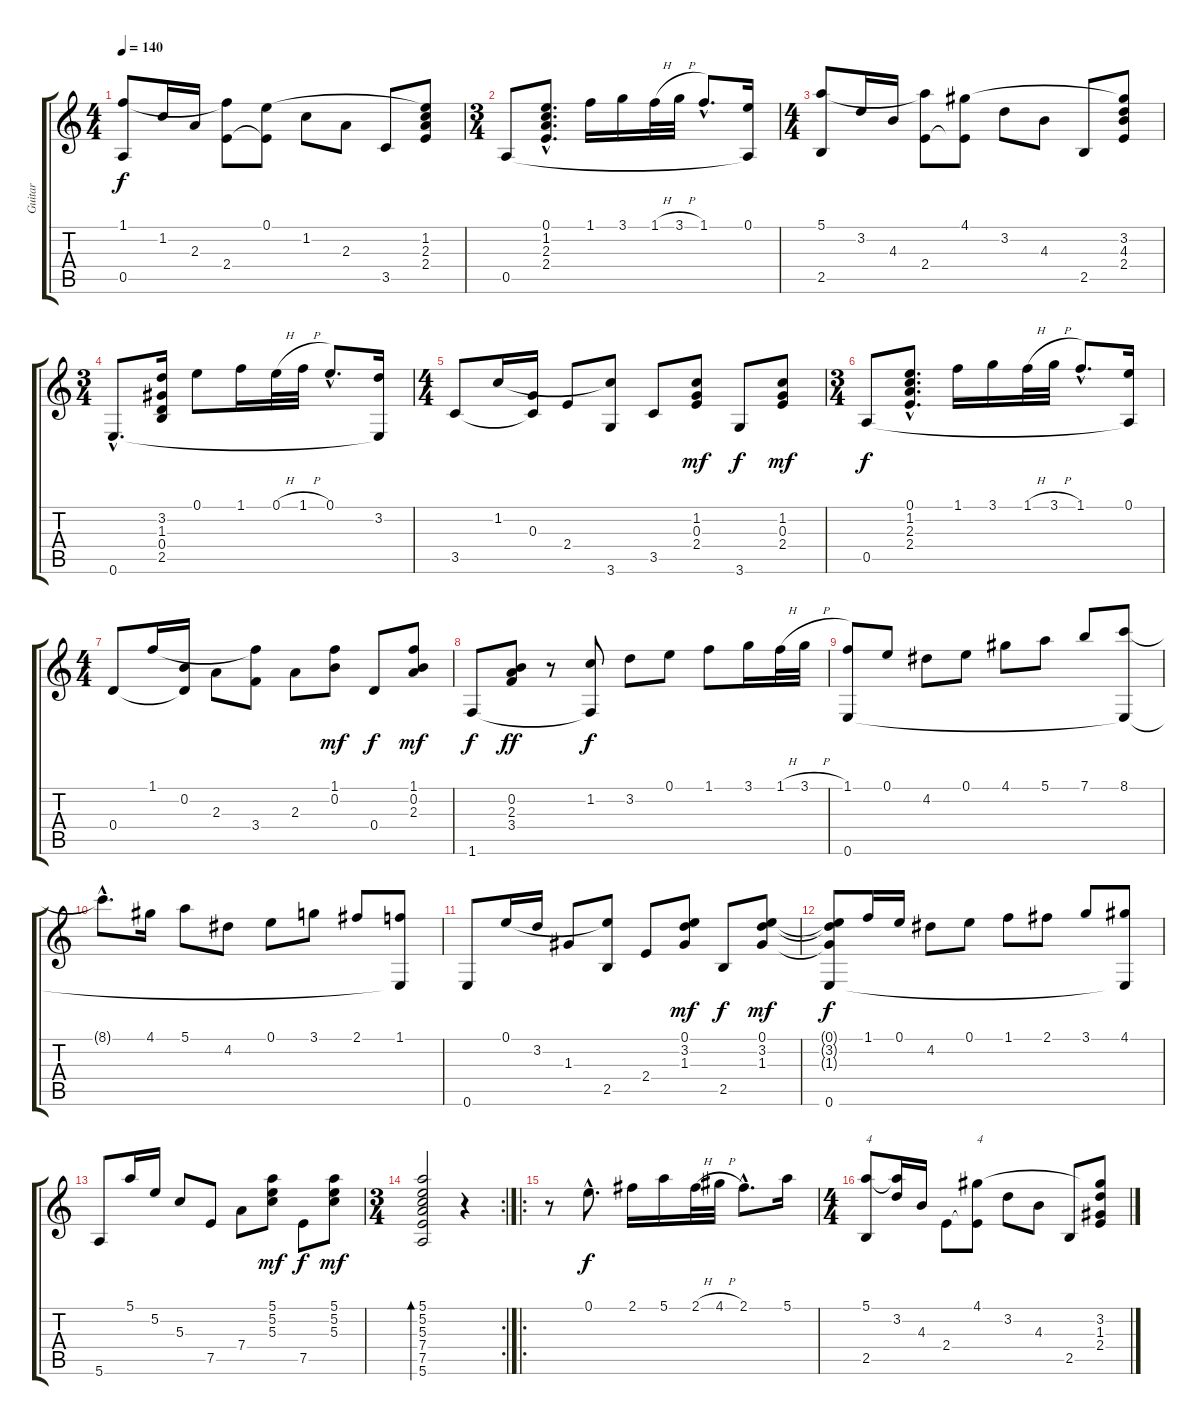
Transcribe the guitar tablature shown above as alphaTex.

\track ("Guitar" "Guitar") {instrument acousticguitarnylon}
\staff {score tabs}
\tuning (E4 B3 G3 D3 A2 E2) {hide}
\ts (4 4)
\tempo 140
\clef g2
\ks c
(1.1 0.5).8{dy f} 1.2.16 2.3.16 (1.1{t} 2.4).8 (0.1 2.4{t}).8 1.2.8 2.3.8 3.5.8 (0.1{t} 1.2 2.3 2.4).8 |
\ts (3 4)
0.5.8 (0.1{hac} 1.2{hac} 2.3{hac} 2.4{hac}).8{d} 1.1.16 3.1.16 1.1{h}.32 3.1{h}.32 1.1{hac}.8{d} (0.1 0.5{t}).16 |
\ts (4 4)
(5.1 2.5).8 3.2.16 4.3.16 (5.1{t} 2.4).8 (4.1 2.4{t}).8 3.2.8 4.3.8 2.5.8 (4.1{t} 3.2 4.3 2.4).8 |
\ts (3 4)
0.6{hac}.8{d} (3.2 1.3 0.4 2.5).16 0.1.8 1.1.16 0.1{h}.32 1.1{h}.32 0.1{hac}.8{d} (3.2 0.6{t}).16 |
\ts (4 4)
3.5.8 1.2.16 (0.3 3.5{t}).16 2.4.8 (1.2{t} 3.6).8 3.5.8 (1.2 0.3 2.4).8{dy mf} 3.6.8{dy f} (1.2 0.3 2.4).8{dy mf} |
\ts (3 4)
0.5.8{dy f} (0.1{hac} 1.2{hac} 2.3{hac} 2.4{hac}).8{d} 1.1.16 3.1.16 1.1{h}.32 3.1{h}.32 1.1{hac}.8{d} (0.1 0.5{t}).16 |
\ts (4 4)
0.4.8 1.1.16 (0.2 0.4{t}).16 2.3.8 (1.1{t} 3.4).8 2.3.8 (1.1 0.2).8{dy mf} 0.4.8{dy f} (1.1 0.2 2.3).8{dy mf} |
1.6.8{dy f} (0.2 2.3 3.4).8{dy ff} r.8 (1.2 1.6{t}).8{dy f} 3.2.8 0.1.8 1.1.8 3.1.16 1.1{h}.32 3.1{h}.32 |
(1.1 0.6).8 0.1.8 4.2.8 0.1.8 4.1.8 5.1.8 7.1.8 (8.1 0.6{t}).8 |
8.1{hac t}.8{d} 4.1.16 5.1.8 4.2.8 0.1.8 3.1.8 2.1.8 (1.1 0.6{t}).8 |
0.6.8 0.1.16 3.2.16 1.3.8 (0.1{t} 2.5).8 2.4.8 (0.1 3.2 1.3).8{dy mf} 2.5.8{dy f} (0.1 3.2 1.3).8{dy mf} |
(0.1{t} 3.2{t} 1.3{t} 0.6).8{dy f} 1.1.16 0.1.16 4.2.8 0.1.8 1.1.8 2.1.8 3.1.8 (4.1 0.6{t}).8 |
5.6.8 5.1.16 5.2.16 5.3.8 7.5.8 7.4.8 (5.1 5.2 5.3).8{dy mf} 7.5.8{dy f} (5.1 5.2 5.3).8{dy mf} |
\rc 2
\ts (3 4)
(5.1 5.2 5.3 7.4 7.5 5.6).2{bd 120} r.4 |
\ro
r.8 0.1{hac}.8{d dy f} 2.1.16 5.1.16 2.1{h}.32 4.1{h}.32 2.1{hac}.8{d} 5.1.16 |
\ts (4 4)
(5.1 2.5).8{txt "4"} (5.1{t} 3.2).16 4.3.16 2.4.8 (4.1 2.4{t}).8{txt "4"} 3.2.8 4.3.8 2.5.8 (4.1{t} 3.2 1.3 2.4).8
